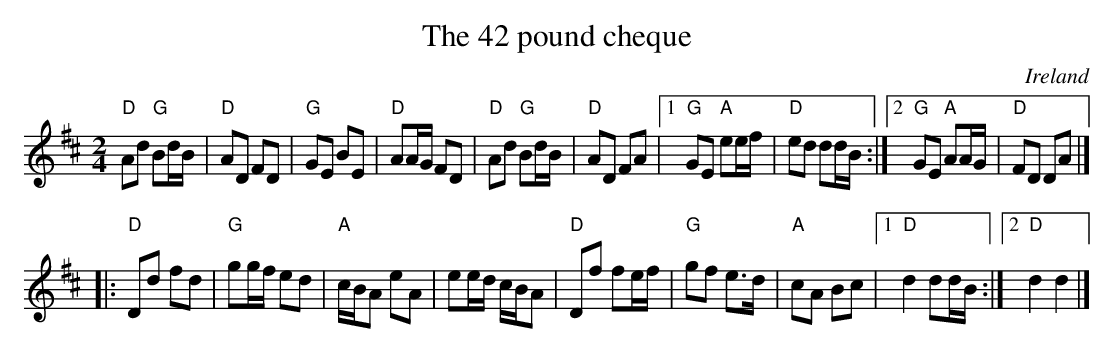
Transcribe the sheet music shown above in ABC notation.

X:1
T:The 42 pound cheque
O:Ireland
M:2/4
L:1/16
K:D
"D"A2d2 "G"B2dB|"D"A2D2 F2D2|"G"G2E2 B2E2|"D"A2AG F2D2|\
"D"A2d2 "G"B2dB|"D"A2D2 F2A2|[1 "G"G2E2 "A"e2ef|"D"e2d2 d2dB:|[2 "G"G2E2 "A"A2AG|"D"F2D2 D2A2|]
|:"D"D2d2 f2d2|"G"g2gf e2d2|"A"cBA2 e2A2|e2ed cBA2|\
"D"D2f2 f2ef|"G"g2f2 e3d|"A"c2A2 B2c2|[1 "D"d4 d2dB:|[2 "D"d4 d4|]
